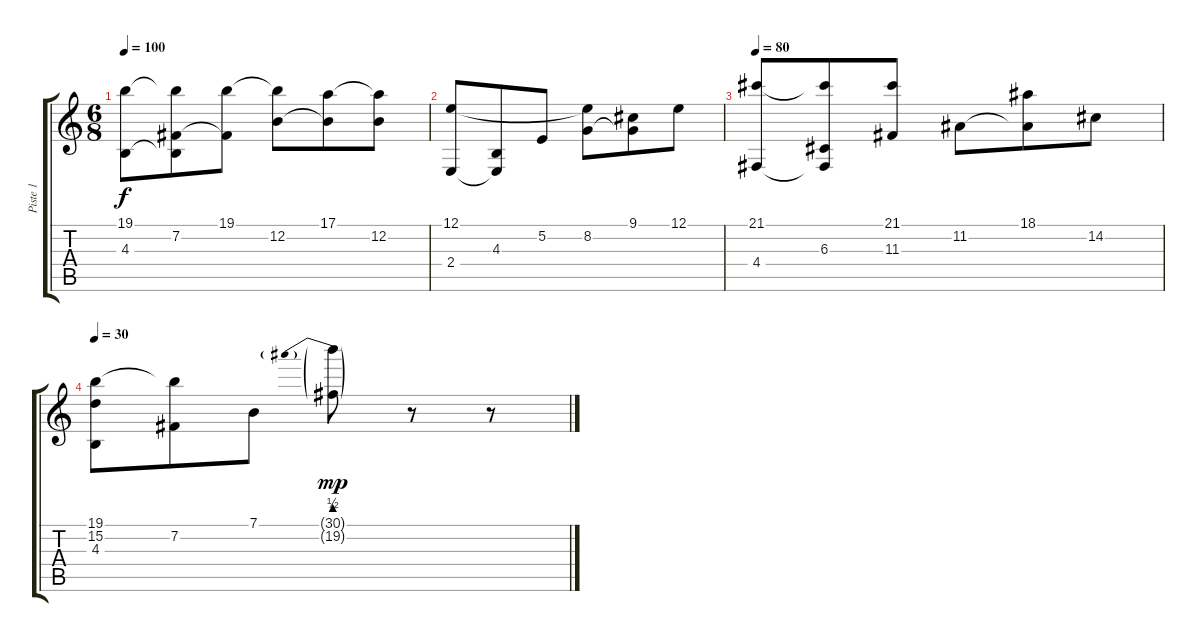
\track ("Piste 1" "Piste 1") {instrument acousticgrandpiano}
\staff {score tabs}
\tuning (E4 B3 G3 D3 A2 D2) {hide}
\ts (6 8)
\tempo 100
\clef g2
\ks c
(19.1 4.3).8{dy f} (19.1{t} 7.2 4.3{t}).8 (19.1 7.2{t}).8 (19.1{t} 12.2).8 (17.1 12.2{t}).8 (17.1{t} 12.2).8 |
(12.1 2.4).8 (4.3 2.4{t}).8 5.2.8 (12.1{t} 8.2).8 (9.1 8.2{t}).8 12.1.8 |
\tempo 80
(21.1 4.4).8 (21.1{t} 6.3 4.4{t}).8 (21.1 11.3).8 11.2.8 (18.1 11.2{t}).8 14.2.8 |
\tempo 30
(19.1 15.2 4.3).8 (19.1{t} 7.2).8 7.1.8 (30.1{be (prebend 0 2 60 2) g} 19.2{g}).8{dy mp} r.8 r.8
